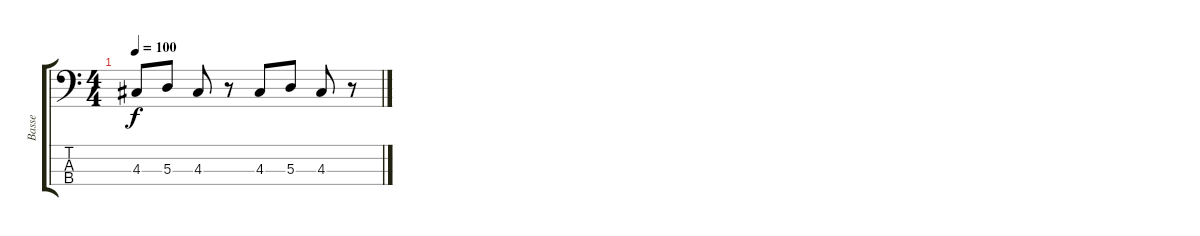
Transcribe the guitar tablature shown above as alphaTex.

\track ("Basse" "Basse") {instrument electricbasspick}
\staff {score tabs}
\tuning (G2 D2 A1 E1) {hide}
\ts (4 4)
\tempo 100
\clef f4
\ks c
4.3.8{dy f} 5.3.8 4.3.8 r.8 4.3.8 5.3.8 4.3.8 r.8
